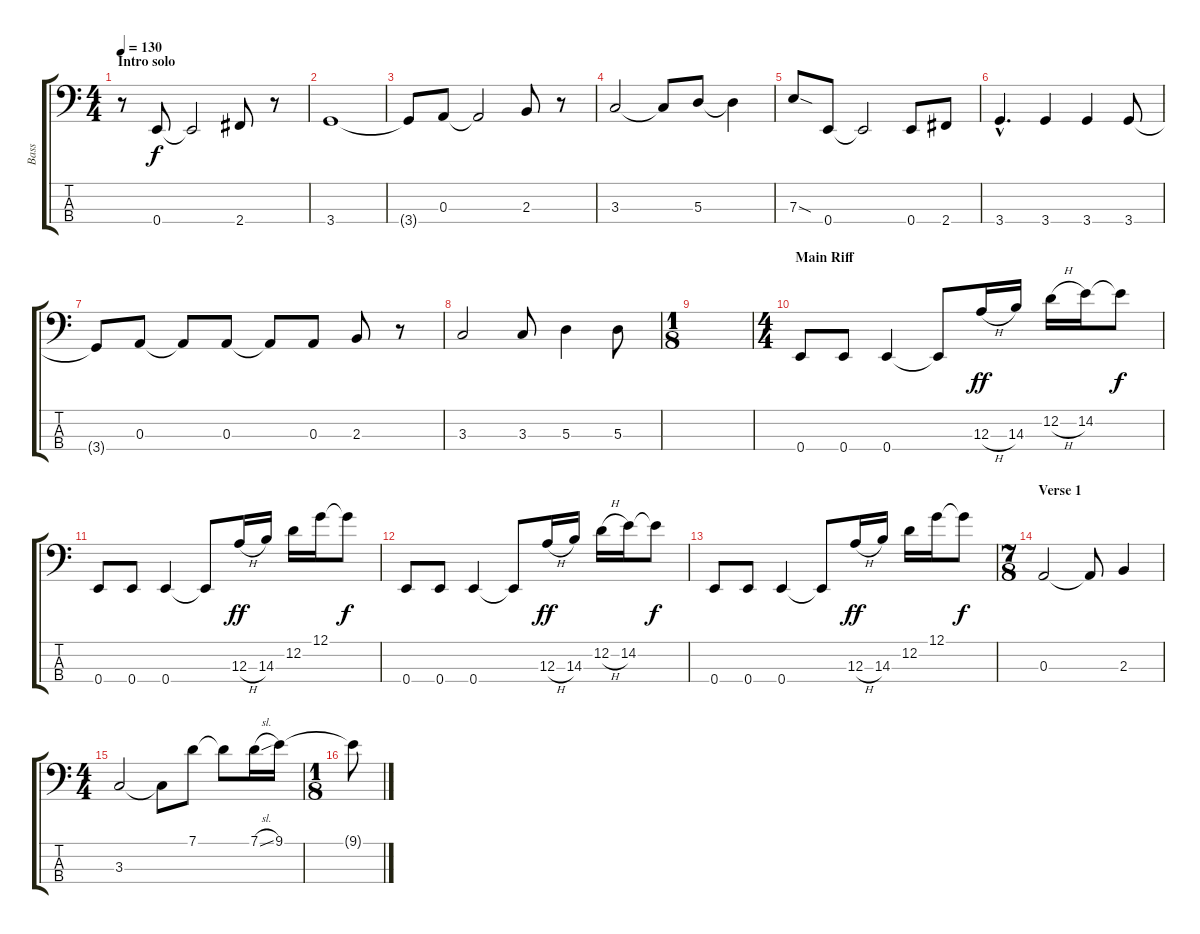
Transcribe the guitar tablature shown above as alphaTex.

\track ("Bass" "Bass") {instrument electricbasspick}
\staff {score tabs}
\tuning (G2 D2 A1 E1) {hide}
\ts (4 4)
\section ("" "Intro solo")
\tempo 130
\clef f4
\ks c
r.8{dy f instrument electricbasspick} 0.4.8 0.4{t}.2 2.4.8 r.8 |
3.4.1 |
3.4{t}.8 0.3.8 0.3{t}.2 2.3.8 r.8 |
3.3.2 3.3{t}.8 5.3.8 5.3{t}.4 |
7.3{sod}.8 0.4.8 0.4{t}.2 0.4.8 2.4.8 |
3.4{hac}.4{d} 3.4.4 3.4.4 3.4.8 |
3.4{t}.8 0.3.8 0.3{t}.8 0.3.8 0.3{t}.8 0.3.8 2.3.8 r.8 |
3.3.2 3.3.8 5.3.4 5.3.8 |
\ts (1 8)
|
\ts (4 4)
\section ("" "Main Riff")
0.4.8 0.4.8 0.4.4 0.4{t}.8 12.3{h}.16{dy ff} 14.3.16 12.2{h}.16 14.2.16 14.2{t}.8{dy f} |
0.4.8 0.4.8 0.4.4 0.4{t}.8 12.3{h}.16{dy ff} 14.3.16 12.2.16 12.1.16 12.1{t}.8{dy f} |
0.4.8 0.4.8 0.4.4 0.4{t}.8 12.3{h}.16{dy ff} 14.3.16 12.2{h}.16 14.2.16 14.2{t}.8{dy f} |
0.4.8 0.4.8 0.4.4 0.4{t}.8 12.3{h}.16{dy ff} 14.3.16 12.2.16 12.1.16 12.1{t}.8{dy f} |
\ts (7 8)
\section ("" "Verse 1")
0.3.2 0.3{t}.8 2.3.4 |
\ts (4 4)
3.3.2 3.3{t}.8 7.1.8 7.1{t}.8 7.1{sl}.16 9.1.16 |
\ts (1 8)
9.1{t}.8
